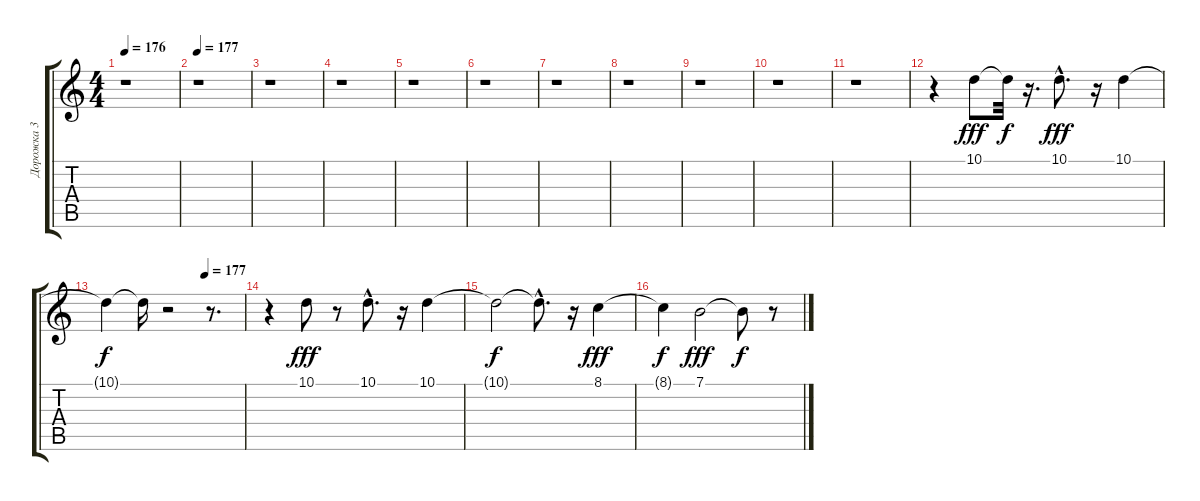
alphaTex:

\track ("Дорожка 3" "Дорожка 3") {instrument clarinet}
\staff {score tabs}
\tuning (E4 B3 G3 D3 A2 E2) {hide}
\ts (4 4)
\tempo 176
\clef g2
\ks c
r.1{dy fff} |
\tempo 177
r.1 |
r.1 |
r.1 |
r.1 |
r.1 |
r.1 |
r.1 |
r.1 |
r.1 |
r.1 |
r.4 10.1.8 10.1{t}.32{dy f} r.16{d} 10.1{hac}.8{d dy fff} r.16 10.1.4 |
\tempo (177 0.71875)
10.1{t}.4{dy f} 10.1{t}.16 r.2 r.8{d} |
r.4 10.1.8{dy fff} r.8 10.1{hac}.8{d} r.16 10.1.4 |
10.1{t}.2{dy f} 10.1{hac t}.8{d} r.16 8.1.4{dy fff} |
8.1{t}.4{dy f} 7.1.2{dy fff} 7.1{t}.8{dy f} r.8
